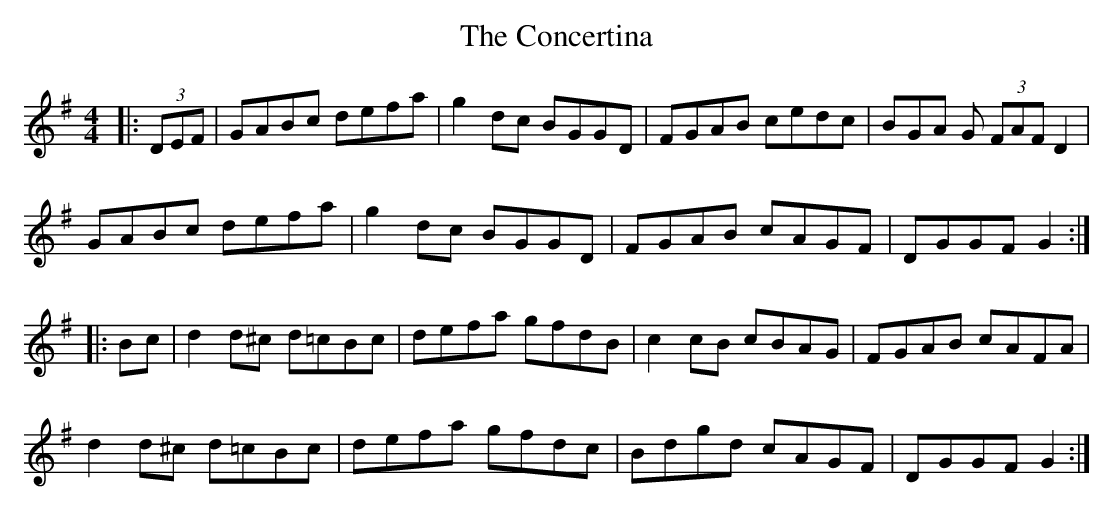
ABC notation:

X:1
T: The Concertina
M: 4/4
L: 1/8
K: Gmaj
|:(3DEF|GABc defa|g2 dc BGGD|FGAB cedc|BGA G (3FAF D2|
GABc defa|g2 dc BGGD|FGAB cAGF| DGGF G2:|
|:Bc|d2 d^c d=cBc|defa gfdB|c2cB cBAG|FGAB cAFA|
d2 d^c d=cBc|defa gfdc|Bdgd cAGF|DGGF G2:|
